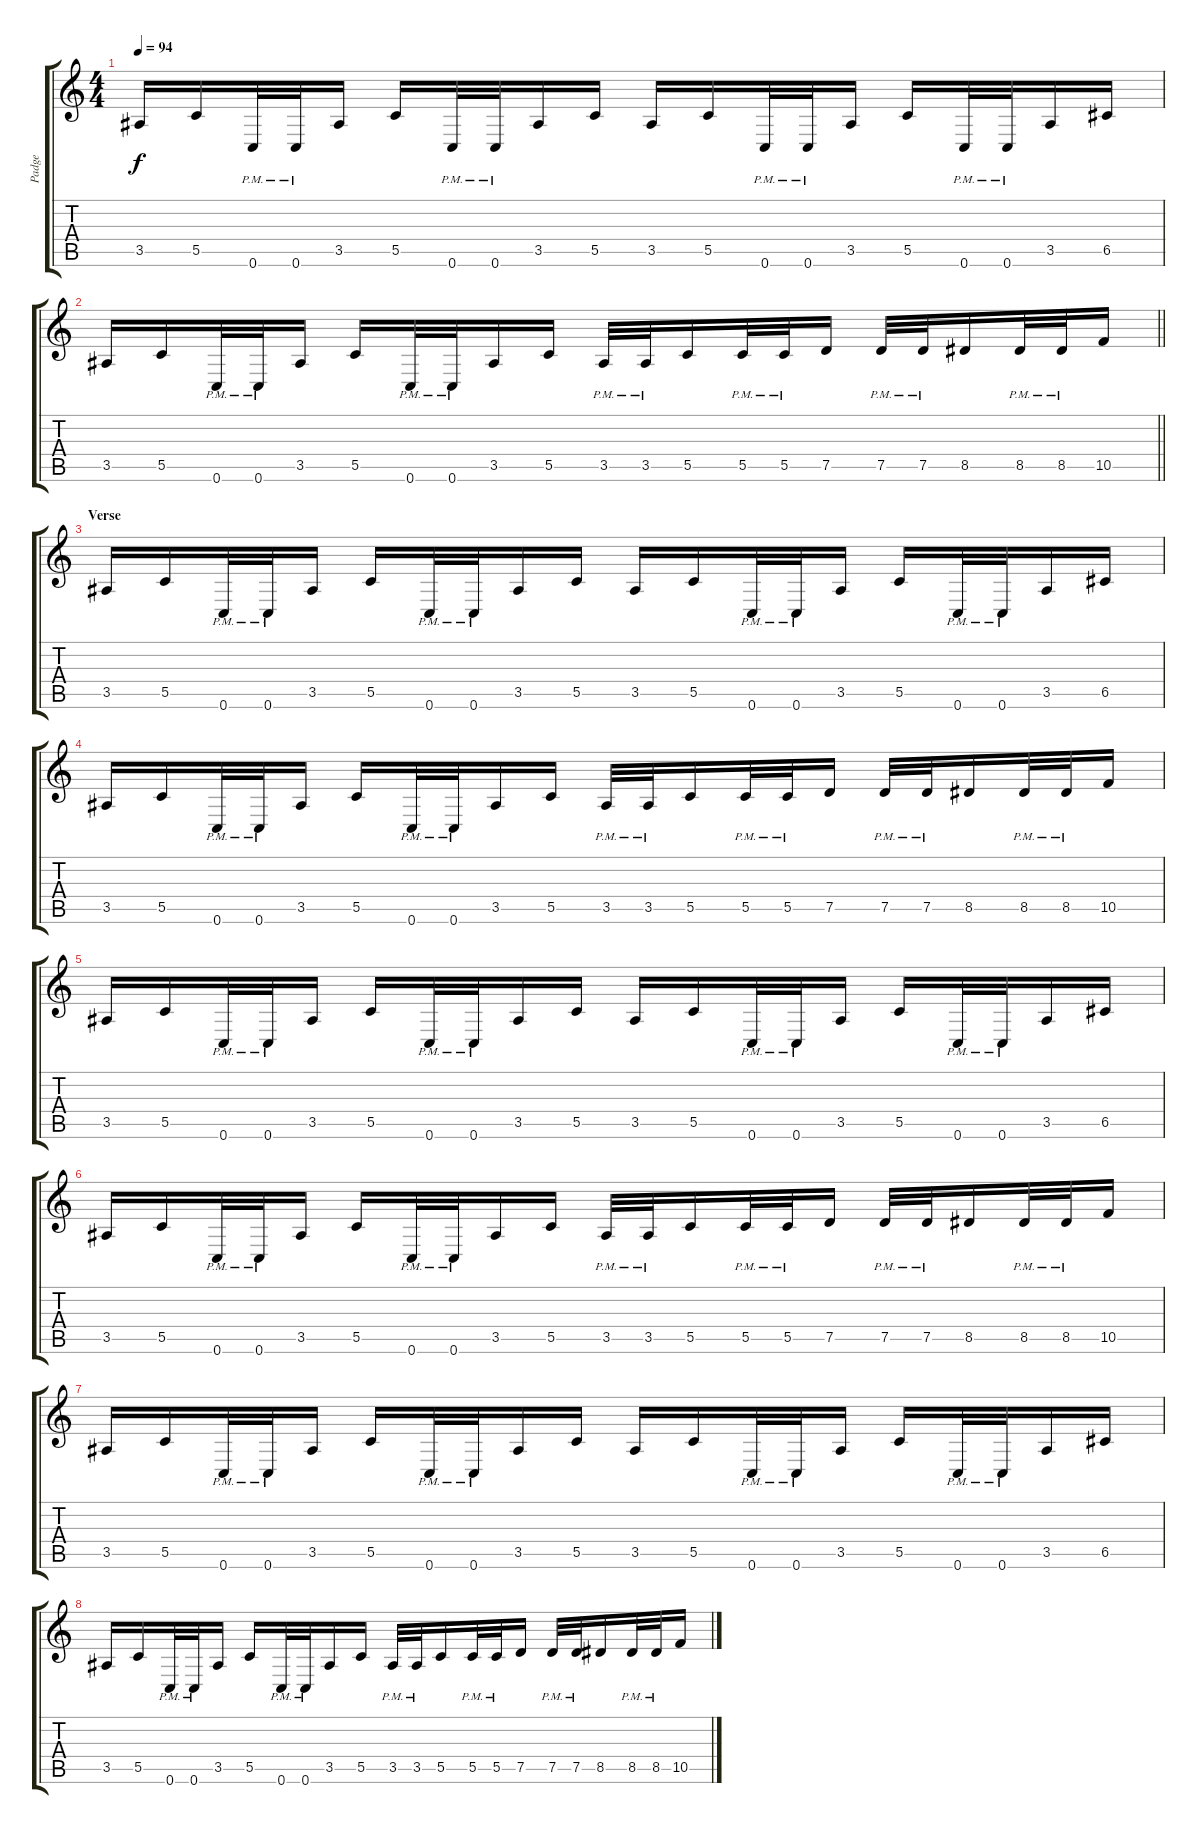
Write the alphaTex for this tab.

\track ("Padge" "Padge") {instrument distortionguitar}
\staff {score tabs}
\tuning (D4 A3 F3 C3 G2 C2) {hide}
\ts (4 4)
\tempo 94
\clef g2
\ks c
3.5.16{dy f} 5.5.16 0.6{pm}.32 0.6{pm}.32 3.5.16 5.5.16 0.6{pm}.32 0.6{pm}.32 3.5.16 5.5.16 3.5.16 5.5.16 0.6{pm}.32 0.6{pm}.32 3.5.16 5.5.16 0.6{pm}.32 0.6{pm}.32 3.5.16 6.5.16 |
\barLineRight lightlight
3.5.16 5.5.16 0.6{pm}.32 0.6{pm}.32 3.5.16 5.5.16 0.6{pm}.32 0.6{pm}.32 3.5.16 5.5.16 3.5{pm}.32 3.5{pm}.32 5.5.16 5.5{pm}.32 5.5{pm}.32 7.5.16 7.5{pm}.32 7.5{pm}.32 8.5.16 8.5{pm}.32 8.5{pm}.32 10.5.16 |
\section ("" "Verse")
3.5.16 5.5.16 0.6{pm}.32 0.6{pm}.32 3.5.16 5.5.16 0.6{pm}.32 0.6{pm}.32 3.5.16 5.5.16 3.5.16 5.5.16 0.6{pm}.32 0.6{pm}.32 3.5.16 5.5.16 0.6{pm}.32 0.6{pm}.32 3.5.16 6.5.16 |
3.5.16 5.5.16 0.6{pm}.32 0.6{pm}.32 3.5.16 5.5.16 0.6{pm}.32 0.6{pm}.32 3.5.16 5.5.16 3.5{pm}.32 3.5{pm}.32 5.5.16 5.5{pm}.32 5.5{pm}.32 7.5.16 7.5{pm}.32 7.5{pm}.32 8.5.16 8.5{pm}.32 8.5{pm}.32 10.5.16 |
3.5.16 5.5.16 0.6{pm}.32 0.6{pm}.32 3.5.16 5.5.16 0.6{pm}.32 0.6{pm}.32 3.5.16 5.5.16 3.5.16 5.5.16 0.6{pm}.32 0.6{pm}.32 3.5.16 5.5.16 0.6{pm}.32 0.6{pm}.32 3.5.16 6.5.16 |
3.5.16 5.5.16 0.6{pm}.32 0.6{pm}.32 3.5.16 5.5.16 0.6{pm}.32 0.6{pm}.32 3.5.16 5.5.16 3.5{pm}.32 3.5{pm}.32 5.5.16 5.5{pm}.32 5.5{pm}.32 7.5.16 7.5{pm}.32 7.5{pm}.32 8.5.16 8.5{pm}.32 8.5{pm}.32 10.5.16 |
3.5.16 5.5.16 0.6{pm}.32 0.6{pm}.32 3.5.16 5.5.16 0.6{pm}.32 0.6{pm}.32 3.5.16 5.5.16 3.5.16 5.5.16 0.6{pm}.32 0.6{pm}.32 3.5.16 5.5.16 0.6{pm}.32 0.6{pm}.32 3.5.16 6.5.16 |
3.5.16 5.5.16 0.6{pm}.32 0.6{pm}.32 3.5.16 5.5.16 0.6{pm}.32 0.6{pm}.32 3.5.16 5.5.16 3.5{pm}.32 3.5{pm}.32 5.5.16 5.5{pm}.32 5.5{pm}.32 7.5.16 7.5{pm}.32 7.5{pm}.32 8.5.16 8.5{pm}.32 8.5{pm}.32 10.5.16
